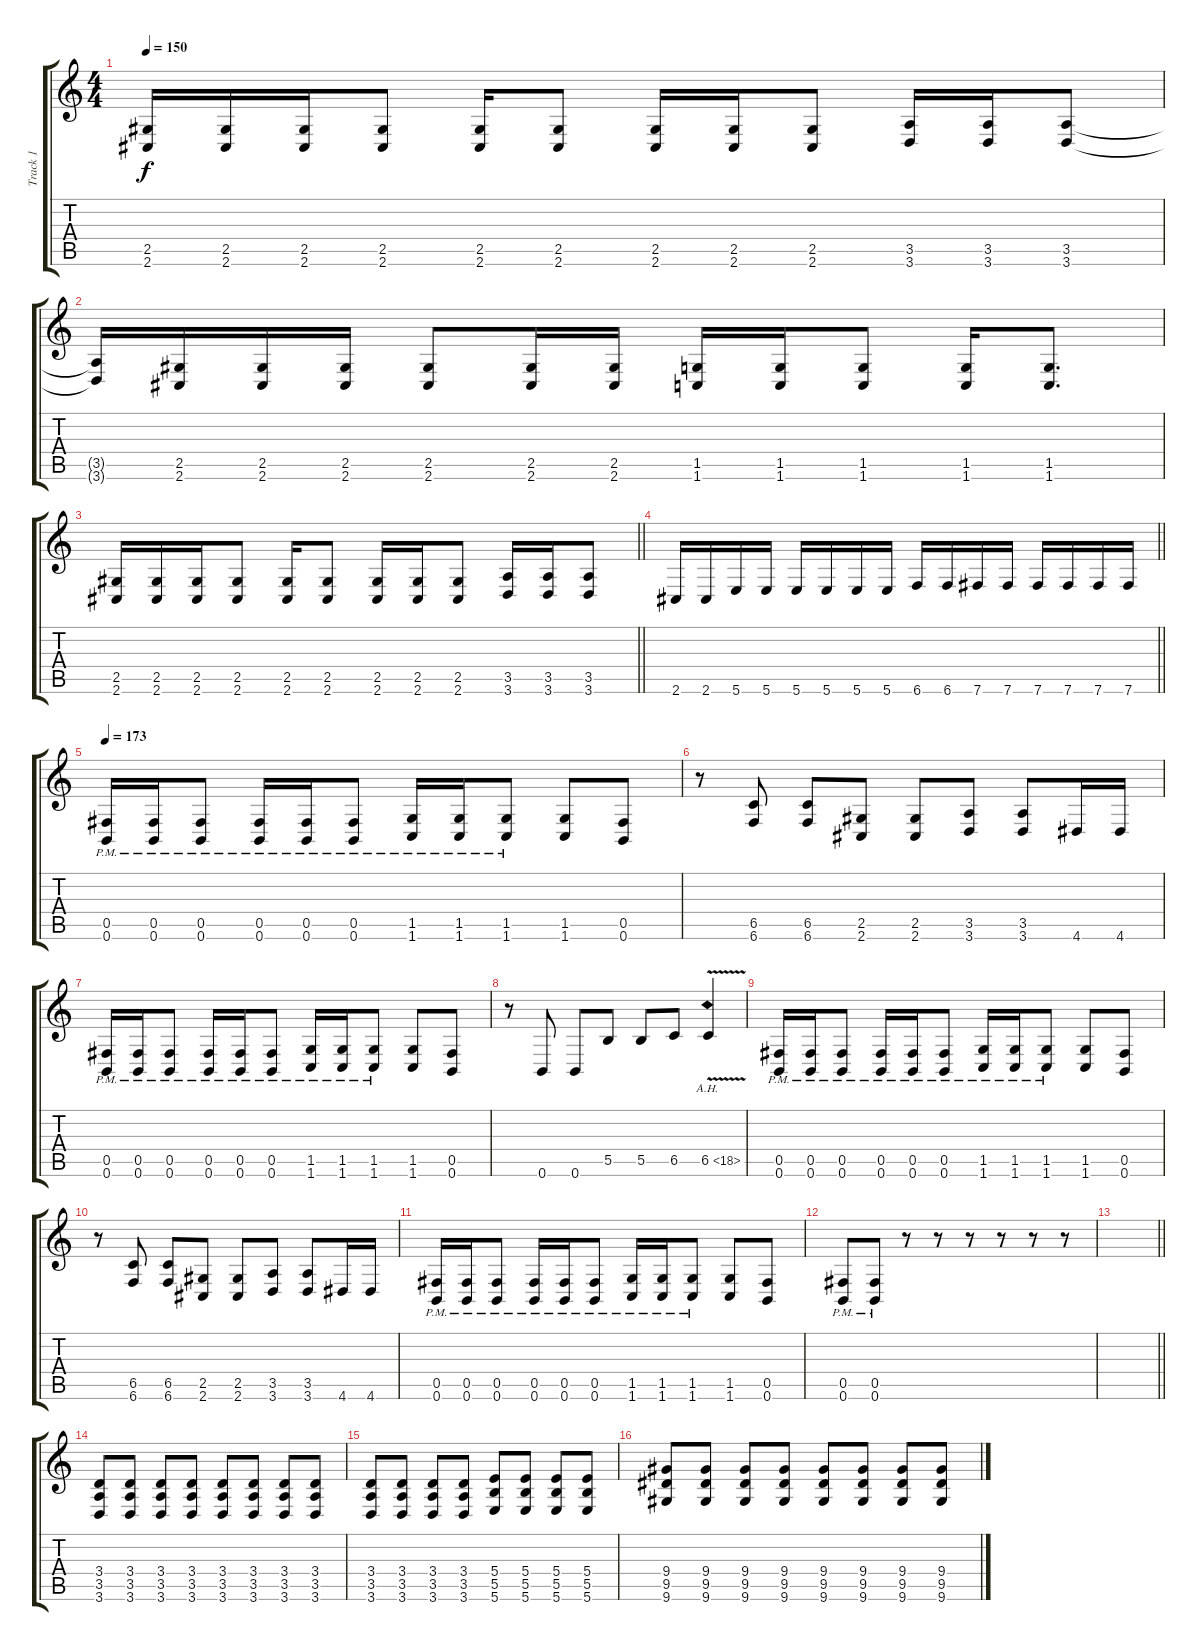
\track ("Track 1" "Track 1") {instrument distortionguitar}
\staff {score tabs}
\tuning (Db4 Ab3 E3 B2 Gb2 B1) {hide}
\ts (4 4)
\tempo 150
\clef g2
\ks c
(2.5 2.6).16{dy f} (2.5 2.6).16 (2.5 2.6).16 (2.5 2.6).8 (2.5 2.6).16 (2.5 2.6).8 (2.5 2.6).16 (2.5 2.6).16 (2.5 2.6).8 (3.5 3.6).16 (3.5 3.6).16 (3.5 3.6).8 |
(3.5{t} 3.6{t}).16 (2.5 2.6).16 (2.5 2.6).16 (2.5 2.6).16 (2.5 2.6).8 (2.5 2.6).16 (2.5 2.6).16 (1.5 1.6).16 (1.5 1.6).16 (1.5 1.6).8 (1.5 1.6).16 (1.5 1.6).8{d} |
\barLineRight lightlight
(2.5 2.6).16 (2.5 2.6).16 (2.5 2.6).16 (2.5 2.6).8 (2.5 2.6).16 (2.5 2.6).8 (2.5 2.6).16 (2.5 2.6).16 (2.5 2.6).8 (3.5 3.6).16 (3.5 3.6).16 (3.5 3.6).8 |
\barLineRight lightlight
2.6.16 2.6.16 5.6.16 5.6.16 5.6.16 5.6.16 5.6.16 5.6.16 6.6.16 6.6.16 7.6.16 7.6.16 7.6.16 7.6.16 7.6.16 7.6.16 |
\tempo 173
(0.5{pm} 0.6{pm}).16 (0.5{pm} 0.6{pm}).16 (0.5{pm} 0.6{pm}).8 (0.5{pm} 0.6{pm}).16 (0.5{pm} 0.6{pm}).16 (0.5{pm} 0.6{pm}).8 (1.5{pm} 1.6{pm}).16 (1.5{pm} 1.6{pm}).16 (1.5{pm} 1.6{pm}).8 (1.5 1.6).8 (0.5 0.6).8 |
r.8 (6.5 6.6).8 (6.5 6.6).8 (2.5 2.6).8 (2.5 2.6).8 (3.5 3.6).8 (3.5 3.6).8 4.6.16 4.6.16 |
(0.5{pm} 0.6{pm}).16 (0.5{pm} 0.6{pm}).16 (0.5{pm} 0.6{pm}).8 (0.5{pm} 0.6{pm}).16 (0.5{pm} 0.6{pm}).16 (0.5{pm} 0.6{pm}).8 (1.5{pm} 1.6{pm}).16 (1.5{pm} 1.6{pm}).16 (1.5{pm} 1.6{pm}).8 (1.5 1.6).8 (0.5 0.6).8 |
r.8 0.6.8 0.6.8 5.5.8 5.5.8 6.5.8 6.5{ah 12 v}.4 |
(0.5{pm} 0.6{pm}).16 (0.5{pm} 0.6{pm}).16 (0.5{pm} 0.6{pm}).8 (0.5{pm} 0.6{pm}).16 (0.5{pm} 0.6{pm}).16 (0.5{pm} 0.6{pm}).8 (1.5{pm} 1.6{pm}).16 (1.5{pm} 1.6{pm}).16 (1.5{pm} 1.6{pm}).8 (1.5 1.6).8 (0.5 0.6).8 |
r.8 (6.5 6.6).8 (6.5 6.6).8 (2.5 2.6).8 (2.5 2.6).8 (3.5 3.6).8 (3.5 3.6).8 4.6.16 4.6.16 |
(0.5{pm} 0.6{pm}).16 (0.5{pm} 0.6{pm}).16 (0.5{pm} 0.6{pm}).8 (0.5{pm} 0.6{pm}).16 (0.5{pm} 0.6{pm}).16 (0.5{pm} 0.6{pm}).8 (1.5{pm} 1.6{pm}).16 (1.5{pm} 1.6{pm}).16 (1.5{pm} 1.6{pm}).8 (1.5 1.6).8 (0.5 0.6).8 |
(0.5{pm} 0.6{pm}).8 (0.5{pm} 0.6{pm}).8 r.8 r.8 r.8 r.8 r.8 r.8 |
\barLineRight lightlight
|
(3.4 3.5 3.6).8 (3.4 3.5 3.6).8 (3.4 3.5 3.6).8 (3.4 3.5 3.6).8 (3.4 3.5 3.6).8 (3.4 3.5 3.6).8 (3.4 3.5 3.6).8 (3.4 3.5 3.6).8 |
(3.4 3.5 3.6).8 (3.4 3.5 3.6).8 (3.4 3.5 3.6).8 (3.4 3.5 3.6).8 (5.4 5.5 5.6).8 (5.4 5.5 5.6).8 (5.4 5.5 5.6).8 (5.4 5.5 5.6).8 |
(9.4 9.5 9.6).8 (9.4 9.5 9.6).8 (9.4 9.5 9.6).8 (9.4 9.5 9.6).8 (9.4 9.5 9.6).8 (9.4 9.5 9.6).8 (9.4 9.5 9.6).8 (9.4 9.5 9.6).8
